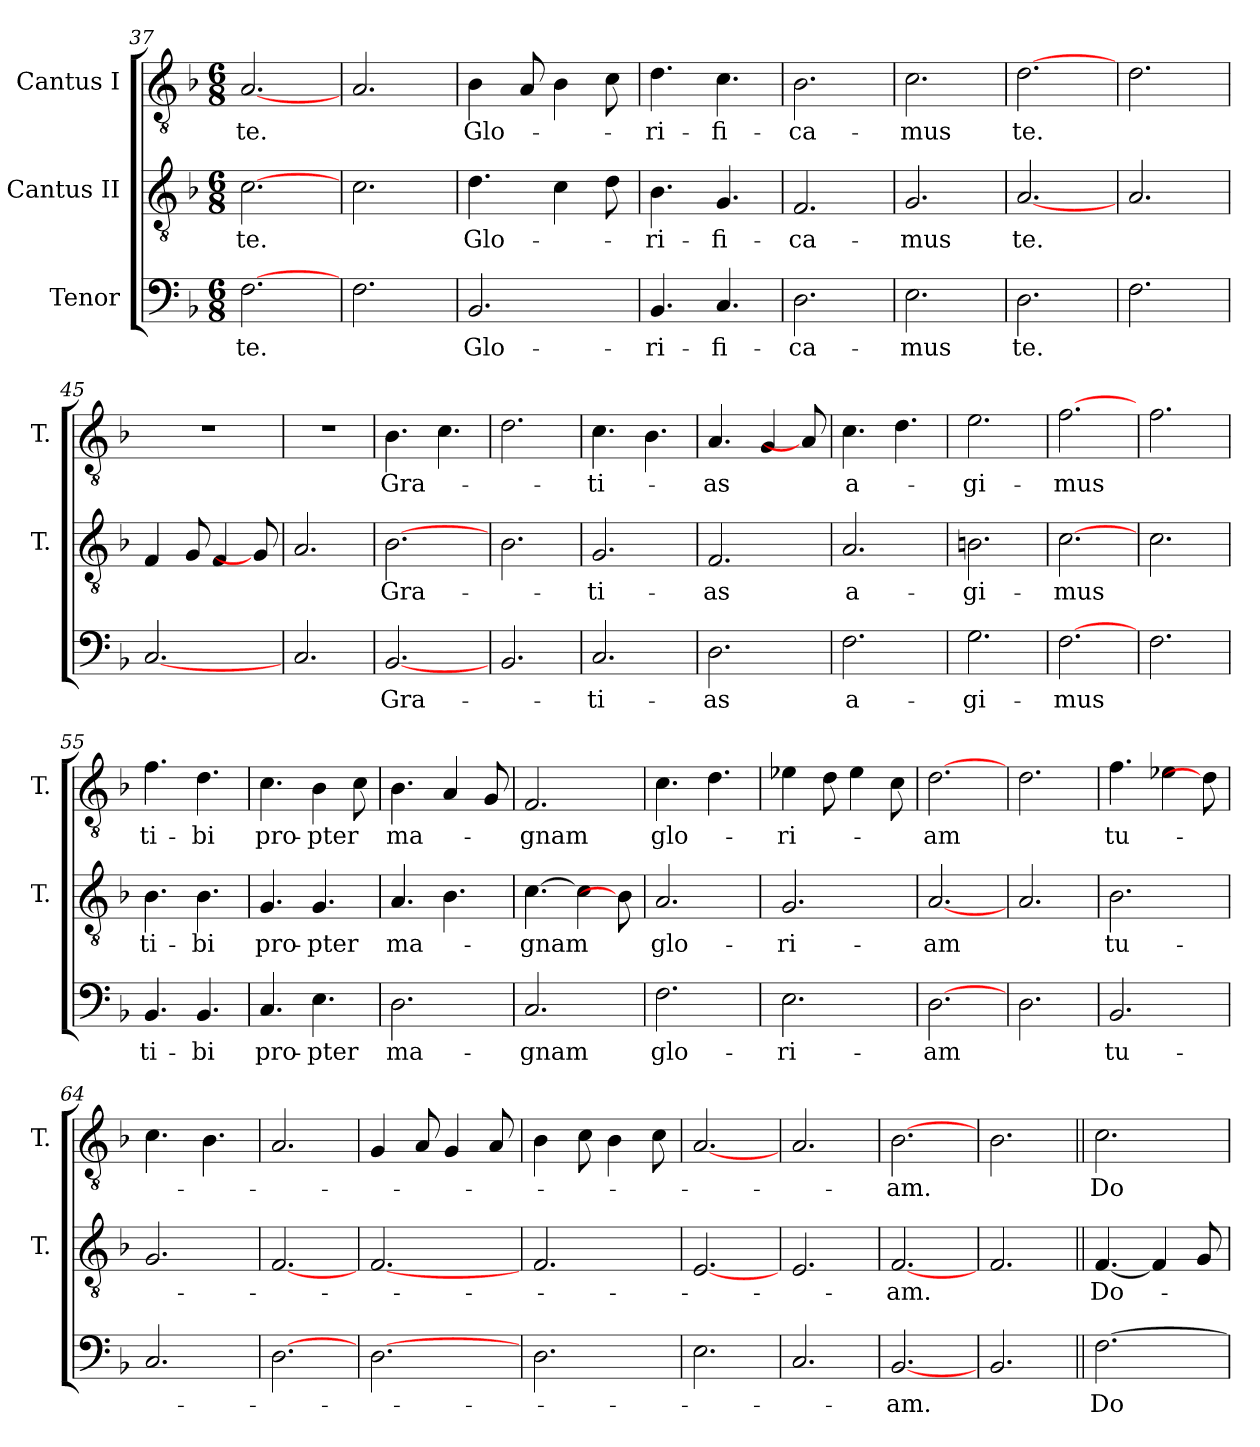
**kern	**text	**kern	**text	**kern	**text
*part3	*part3	*part2	*part2	*part1	*part1
*staff3	*staff3	*staff2	*staff2	*staff1	*staff1
*I"Tenor	*	*I"Cantus II	*	*I"Cantus I	*
*	*	*I'T.	*	*I'T.	*
!!LO:LB:g=z
*clefF4	*	*clefGv2	*	*clefGv2	*
*	*	*ITrd7c12	*	*ITrd7c12	*
*k[b-]	*	*k[b-]	*	*k[b-]	*
*F:	*	*F:	*	*F:	*
*M6/8	*	*M6/8	*	*M6/8	*
=37	=37	=37	=37	=37	=37
!	!LO:LY:b:color=#000000	!	!LO:LY:b:color=#000000	!	!LO:LY:b:color=#000000
[2.Fi\	te.	[2.Ci\	te.	[2.AAi/	te.
=38	=38	=38	=38	=38	=38
2.Fi\	.	2.Ci\	.	2.AAi/	.
=39	=39	=39	=39	=39	=39
!	!LO:LY:b:color=#000000	!	!LO:LY:b:color=#000000	!	!LO:LY:b:color=#000000
2.BB-i/	Glo-	4.Di\	Glo-	4BB-i\	Glo-
.	.	.	.	8AAi/L	.
.	.	4Ci\	.	4BB-i\	.
.	.	8Di\L	.	8Ci\L	.
=40	=40	=40	=40	=40	=40
!	!LO:LY:b:color=#000000	!	!LO:LY:b:color=#000000	!	!LO:LY:b:color=#000000
4.BB-i/	-ri-	4.BB-i\	-ri-	4.Di\	-ri-
!	!LO:LY:b:color=#000000	!	!LO:LY:b:color=#000000	!	!LO:LY:b:color=#000000
4.Ci/	-fi-	4.GGi/	-fi-	4.Ci\	-fi-
=41	=41	=41	=41	=41	=41
!	!LO:LY:b:color=#000000	!	!LO:LY:b:color=#000000	!	!LO:LY:b:color=#000000
2.Di\	-ca-	2.FFi/	-ca-	2.BB-i\	-ca-
=42	=42	=42	=42	=42	=42
!	!LO:LY:b:color=#000000	!	!LO:LY:b:color=#000000	!	!LO:LY:b:color=#000000
2.Ei\	-mus	2.GGi/	-mus	2.Ci\	-mus
=43	=43	=43	=43	=43	=43
!	!LO:LY:b:color=#000000	!	!LO:LY:b:color=#000000	!	!LO:LY:b:color=#000000
2.Di\	te.	[2.AAi/	te.	[2.Di\	te.
=44	=44	=44	=44	=44	=44
2.Fi\	.	2.AAi/	.	2.Di\	.
=45	=45	=45	=45	=45	=45
!	!	!	!	!LO:N:vis=1	!
[2.Ci/	.	4FFi/	.	2.r	.
.	.	8GGi/L	.	.	.
.	.	4FFi/	.	.	.
.	.	8GGi/L]	.	.	.
=46	=46	=46	=46	=46	=46
!	!	!	!	!LO:N:vis=1	!
2.Ci/	.	2.AAi/	.	2.r	.
!!LO:LB:g=z
=47	=47	=47	=47	=47	=47
!	!LO:LY:b:color=#000000	!	!LO:LY:b:color=#000000	!	!LO:LY:b:color=#000000
[2.BB-i/	Gra-	[2.BB-i\	Gra-	4.BB-i\	Gra-
.	.	.	.	4.Ci\	.
=48	=48	=48	=48	=48	=48
2.BB-i/	.	2.BB-i\	.	2.Di\	.
=49	=49	=49	=49	=49	=49
!	!LO:LY:b:color=#000000	!	!LO:LY:b:color=#000000	!	!LO:LY:b:color=#000000
2.Ci/	-ti-	2.GGi/	-ti-	4.Ci\	-ti-
.	.	.	.	4.BB-i\	.
=50	=50	=50	=50	=50	=50
!	!LO:LY:b:color=#000000	!	!LO:LY:b:color=#000000	!	!LO:LY:b:color=#000000
2.Di\	-as	2.FFi/	-as	4.AAi/	-as
.	.	.	.	4GGi/	.
.	.	.	.	8AAi/L]	.
=51	=51	=51	=51	=51	=51
!	!LO:LY:b:color=#000000	!	!LO:LY:b:color=#000000	!	!LO:LY:b:color=#000000
2.Fi\	a-	2.AAi/	a-	4.Ci\	a-
.	.	.	.	4.Di\	.
=52	=52	=52	=52	=52	=52
!	!LO:LY:b:color=#000000	!	!LO:LY:b:color=#000000	!	!LO:LY:b:color=#000000
2.Gi\	-gi-	2.BBni\	-gi-	2.Ei\	-gi-
=53	=53	=53	=53	=53	=53
!	!LO:LY:b:color=#000000	!	!LO:LY:b:color=#000000	!	!LO:LY:b:color=#000000
[2.Fi\	-mus	[2.Ci\	-mus	[2.Fi\	-mus
=54	=54	=54	=54	=54	=54
2.Fi\	.	2.Ci\	.	2.Fi\	.
=55	=55	=55	=55	=55	=55
!	!LO:LY:b:color=#000000	!	!LO:LY:b:color=#000000	!	!LO:LY:b:color=#000000
4.BB-i/	ti-	4.BB-i\	ti-	4.Fi\	ti-
!	!LO:LY:b:color=#000000	!	!LO:LY:b:color=#000000	!	!LO:LY:b:color=#000000
4.BB-i/	-bi	4.BB-i\	-bi	4.Di\	-bi
=56	=56	=56	=56	=56	=56
!	!LO:LY:b:color=#000000	!	!LO:LY:b:color=#000000	!	!LO:LY:b:color=#000000
4.Ci/	pro-	4.GGi/	pro-	4.Ci\	pro-
!	!LO:LY:b:color=#000000	!	!LO:LY:b:color=#000000	!	!LO:LY:b:color=#000000
4.Ei\	-pter	4.GGi/	-pter	4BB-i\	-pter
.	.	.	.	8Ci\L	.
!!LO:PB:g=z
=57	=57	=57	=57	=57	=57
!	!LO:LY:b:color=#000000	!	!LO:LY:b:color=#000000	!	!LO:LY:b:color=#000000
2.Di\	ma-	4.AAi/	ma-	4.BB-i\	ma-
.	.	4.BB-i\	.	4AAi/	.
.	.	.	.	8GGi/L	.
=58	=58	=58	=58	=58	=58
!	!LO:LY:b:color=#000000	!	!LO:LY:b:color=#000000	!	!LO:LY:b:color=#000000
2.Ci/	-gnam	[4.Ci\	-gnam	2.FFi/	-gnam
.	.	4Ci\]	.	.	.
.	.	8BB-i\L]	.	.	.
=59	=59	=59	=59	=59	=59
!	!LO:LY:b:color=#000000	!	!LO:LY:b:color=#000000	!	!LO:LY:b:color=#000000
2.Fi\	glo-	2.AAi/	glo-	4.Ci\	glo-
.	.	.	.	4.Di\	.
=60	=60	=60	=60	=60	=60
!	!LO:LY:b:color=#000000	!	!LO:LY:b:color=#000000	!	!LO:LY:b:color=#000000
2.Ei\	-ri-	2.GGi/	-ri-	4E-Xi\	-ri-
.	.	.	.	8Di\L	.
.	.	.	.	4E-i\	.
.	.	.	.	8Ci\L	.
=61	=61	=61	=61	=61	=61
!	!LO:LY:b:color=#000000	!	!LO:LY:b:color=#000000	!	!LO:LY:b:color=#000000
[2.Di\	-am	[2.AAi/	-am	[2.Di\	-am
=62	=62	=62	=62	=62	=62
2.Di\	.	2.AAi/	.	2.Di\	.
=63	=63	=63	=63	=63	=63
!	!LO:LY:b:color=#000000	!	!LO:LY:b:color=#000000	!	!LO:LY:b:color=#000000
2.BB-i/	tu-	2.BB-i\	tu-	4.Fi\	tu-
.	.	.	.	4E-Xi\	.
.	.	.	.	8Di\L]	.
=64	=64	=64	=64	=64	=64
2.Ci/	.	2.GGi/	.	4.Ci\	.
.	.	.	.	4.BB-i\	.
=65	=65	=65	=65	=65	=65
[2.Di\	.	[2.FFi/	.	2.AAi/	.
!!LO:LB:g=z
=66	=66	=66	=66	=66	=66
[2.Di\	.	[2.FFi/	.	4GGi/	.
.	.	.	.	8AAi/L	.
.	.	.	.	4GGi/	.
.	.	.	.	8AAi/L	.
=67	=67	=67	=67	=67	=67
2.Di\	.	2.FFi/	.	4BB-i\	.
.	.	.	.	8Ci\L	.
.	.	.	.	4BB-i\	.
.	.	.	.	8Ci\L	.
=68	=68	=68	=68	=68	=68
2.Ei\	.	[2.EEi/	.	[2.AAi/	.
=69	=69	=69	=69	=69	=69
2.Ci/	.	2.EEi/	.	2.AAi/	.
=70	=70	=70	=70	=70	=70
!	!LO:LY:b:color=#000000	!	!LO:LY:b:color=#000000	!	!LO:LY:b:color=#000000
[2.BB-i/	-am.	[2.FFi/	-am.	[2.BB-i\	-am.
=71	=71	=71	=71	=71	=71
2.BB-i/	.	2.FFi/	.	2.BB-i\	.
=72||	=72||	=72||	=72||	=72||	=72||
!	!LO:LY:b:color=#000000	!	!LO:LY:b:color=#000000	!	!LO:LY:b:color=#000000
[2.Fi\	Do-	[4.FFi/	Do-	2.Ci\	Do-
.	.	4FFi/]	.	.	.
.	.	8GGi/L	.	.	.
=	=	=	=	=	=
*-	*-	*-	*-	*-	*-
